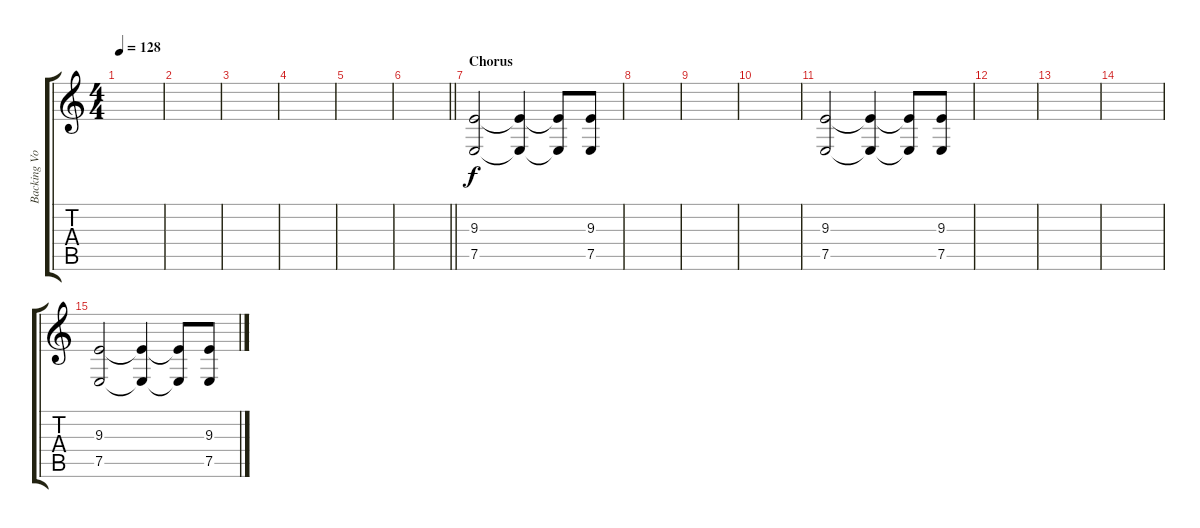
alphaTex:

\track ("Backing Vocals" "Backing Vo") {instrument lead2sawtooth}
\staff {score tabs}
\tuning (E4 B3 G3 D3 A2 E2) {hide}
\ts (4 4)
\tempo 128
\clef g2
\ks c
|
|
|
|
|
\barLineRight lightlight
|
\section ("" "Chorus")
(9.3 7.5).2 (9.3{t} 7.5{t}).4 (9.3{t} 7.5{t}).8 (9.3 7.5).8 |
|
|
|
(9.3 7.5).2 (9.3{t} 7.5{t}).4 (9.3{t} 7.5{t}).8 (9.3 7.5).8 |
|
|
|
(9.3 7.5).2 (9.3{t} 7.5{t}).4 (9.3{t} 7.5{t}).8 (9.3 7.5).8
